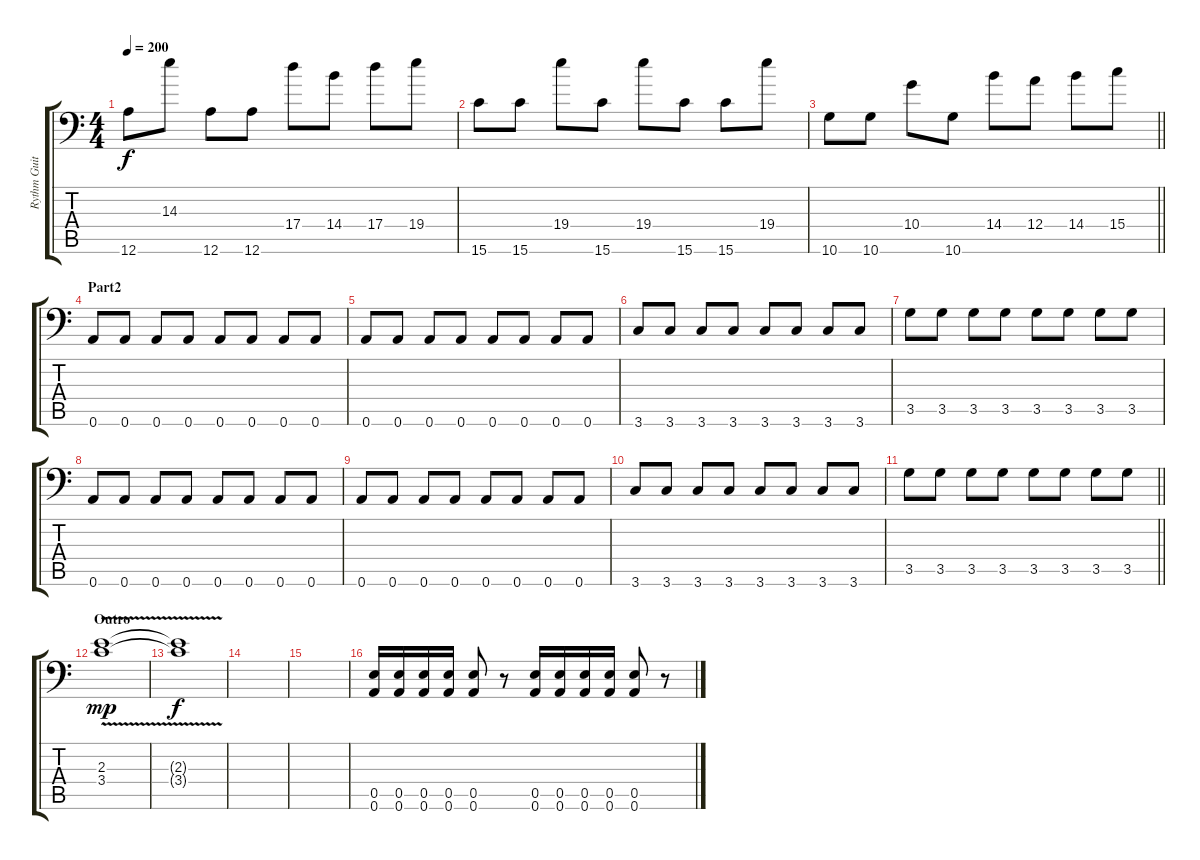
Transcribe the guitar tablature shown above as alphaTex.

\track ("Rythm Guitar" "Rythm Guit") {instrument distortionguitar}
\staff {score tabs}
\tuning (B3 Gb3 D3 A2 E2 A1) {hide}
\ts (4 4)
\tempo 200
\clef f4
\ks c
12.6.8{dy f} 14.3.8 12.6.8 12.6.8 17.4.8 14.4.8 17.4.8 19.4.8 |
15.6.8 15.6.8 19.4.8 15.6.8 19.4.8 15.6.8 15.6.8 19.4.8 |
\barLineRight lightlight
10.6.8 10.6.8 10.4.8 10.6.8 14.4.8 12.4.8 14.4.8 15.4.8 |
\section ("" "Part2")
0.6.8 0.6.8 0.6.8 0.6.8 0.6.8 0.6.8 0.6.8 0.6.8 |
0.6.8 0.6.8 0.6.8 0.6.8 0.6.8 0.6.8 0.6.8 0.6.8 |
3.6.8 3.6.8 3.6.8 3.6.8 3.6.8 3.6.8 3.6.8 3.6.8 |
3.5.8 3.5.8 3.5.8 3.5.8 3.5.8 3.5.8 3.5.8 3.5.8 |
0.6.8 0.6.8 0.6.8 0.6.8 0.6.8 0.6.8 0.6.8 0.6.8 |
0.6.8 0.6.8 0.6.8 0.6.8 0.6.8 0.6.8 0.6.8 0.6.8 |
3.6.8 3.6.8 3.6.8 3.6.8 3.6.8 3.6.8 3.6.8 3.6.8 |
\barLineRight lightlight
3.5.8 3.5.8 3.5.8 3.5.8 3.5.8 3.5.8 3.5.8 3.5.8 |
\section ("" "Outro")
(2.3{v} 3.4{v}).1{dy mp} |
(2.3{t} 3.4{t}).1{dy f} |
|
|
(0.5 0.6).16 (0.5 0.6).16 (0.5 0.6).16 (0.5 0.6).16 (0.5 0.6).8 r.8 (0.5 0.6).16 (0.5 0.6).16 (0.5 0.6).16 (0.5 0.6).16 (0.5 0.6).8 r.8
